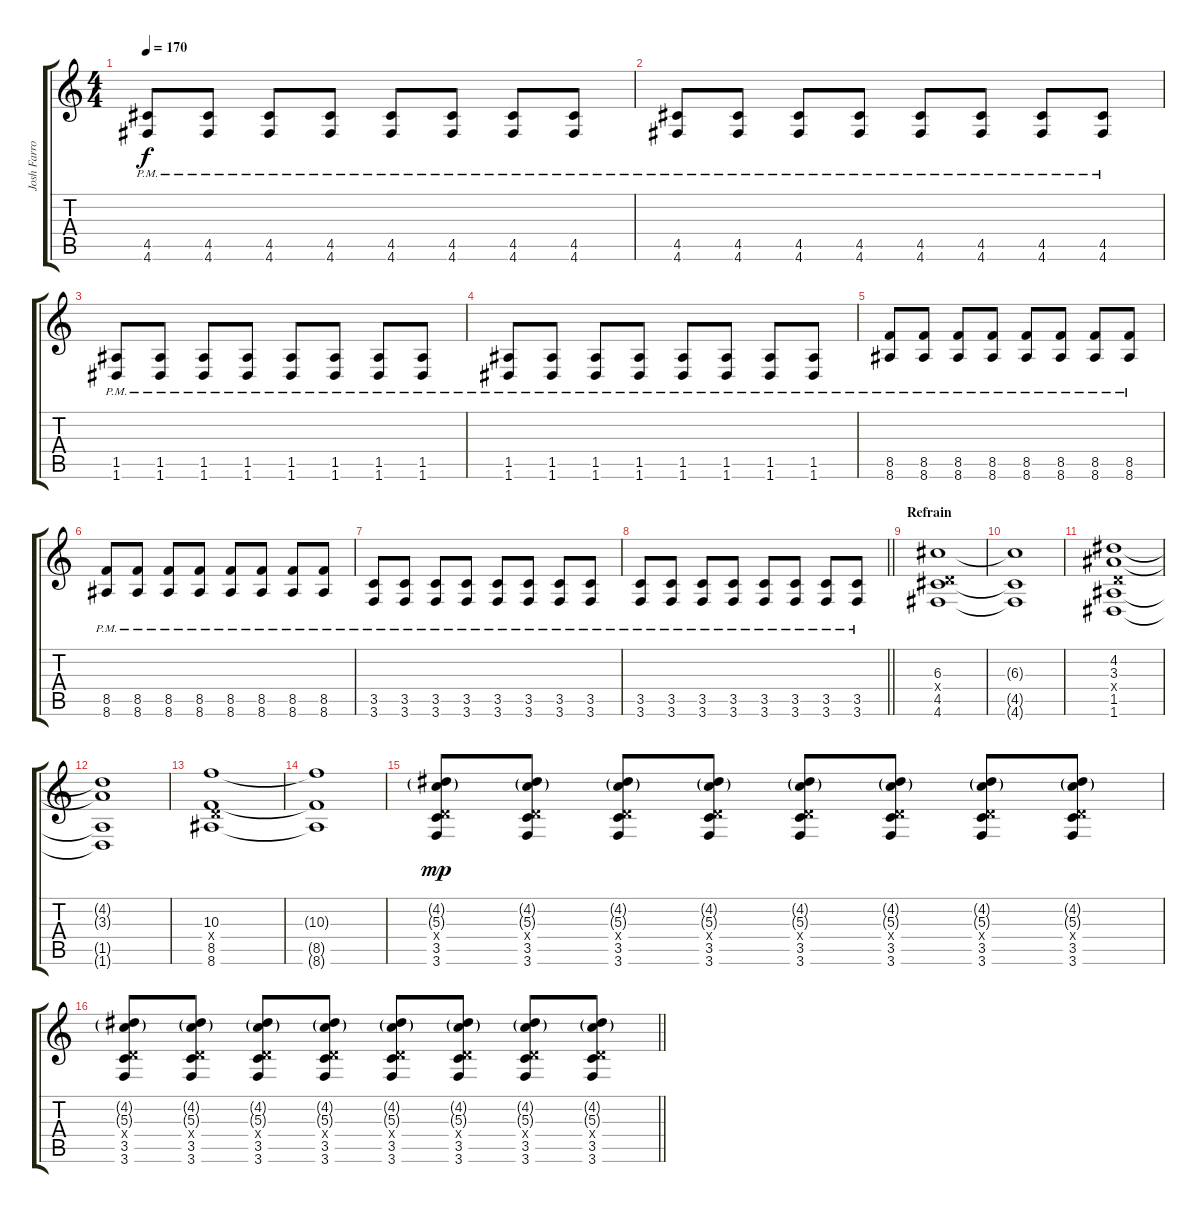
\track ("Josh Farro (Rhythm Guitar/Left)" "Josh Farro") {instrument distortionguitar}
\staff {score tabs}
\tuning (E4 B3 G3 D3 A2 D2) {hide}
\ts (4 4)
\tempo 170
\clef g2
\ks c
(4.5{pm} 4.6{pm}).8{dy f} (4.5{pm} 4.6{pm}).8 (4.5{pm} 4.6{pm}).8 (4.5{pm} 4.6{pm}).8 (4.5{pm} 4.6{pm}).8 (4.5{pm} 4.6{pm}).8 (4.5{pm} 4.6{pm}).8 (4.5{pm} 4.6{pm}).8 |
(4.5{pm} 4.6{pm}).8 (4.5{pm} 4.6{pm}).8 (4.5{pm} 4.6{pm}).8 (4.5{pm} 4.6{pm}).8 (4.5{pm} 4.6{pm}).8 (4.5{pm} 4.6{pm}).8 (4.5{pm} 4.6{pm}).8 (4.5{pm} 4.6{pm}).8 |
(1.5{pm} 1.6{pm}).8 (1.5{pm} 1.6{pm}).8 (1.5{pm} 1.6{pm}).8 (1.5{pm} 1.6{pm}).8 (1.5{pm} 1.6{pm}).8 (1.5{pm} 1.6{pm}).8 (1.5{pm} 1.6{pm}).8 (1.5{pm} 1.6{pm}).8 |
(1.5{pm} 1.6{pm}).8 (1.5{pm} 1.6{pm}).8 (1.5{pm} 1.6{pm}).8 (1.5{pm} 1.6{pm}).8 (1.5{pm} 1.6{pm}).8 (1.5{pm} 1.6{pm}).8 (1.5{pm} 1.6{pm}).8 (1.5{pm} 1.6{pm}).8 |
(8.5{pm} 8.6{pm}).8 (8.5{pm} 8.6{pm}).8 (8.5{pm} 8.6{pm}).8 (8.5{pm} 8.6{pm}).8 (8.5{pm} 8.6{pm}).8 (8.5{pm} 8.6{pm}).8 (8.5{pm} 8.6{pm}).8 (8.5{pm} 8.6{pm}).8 |
(8.5{pm} 8.6{pm}).8 (8.5{pm} 8.6{pm}).8 (8.5{pm} 8.6{pm}).8 (8.5{pm} 8.6{pm}).8 (8.5{pm} 8.6{pm}).8 (8.5{pm} 8.6{pm}).8 (8.5{pm} 8.6{pm}).8 (8.5{pm} 8.6{pm}).8 |
(3.5{pm} 3.6{pm}).8 (3.5{pm} 3.6{pm}).8 (3.5{pm} 3.6{pm}).8 (3.5{pm} 3.6{pm}).8 (3.5{pm} 3.6{pm}).8 (3.5{pm} 3.6{pm}).8 (3.5{pm} 3.6{pm}).8 (3.5{pm} 3.6{pm}).8 |
\barLineRight lightlight
(3.5{pm} 3.6{pm}).8 (3.5{pm} 3.6{pm}).8 (3.5{pm} 3.6{pm}).8 (3.5{pm} 3.6{pm}).8 (3.5{pm} 3.6{pm}).8 (3.5{pm} 3.6{pm}).8 (3.5{pm} 3.6{pm}).8 (3.5{pm} 3.6{pm}).8 |
\section ("" "Refrain")
(6.3 0.4{x} 4.5 4.6).1 |
(6.3{t} 4.5{t} 4.6{t}).1 |
(4.2 3.3 0.4{x} 1.5 1.6).1 |
(4.2{t} 3.3{t} 1.5{t} 1.6{t}).1 |
(10.3 0.4{x} 8.5 8.6).1 |
(10.3{t} 8.5{t} 8.6{t}).1 |
(4.2{g} 5.3{g} 0.4{x} 3.5 3.6).8{dy mp} (4.2{g} 5.3{g} 0.4{x} 3.5 3.6).8 (4.2{g} 5.3{g} 0.4{x} 3.5 3.6).8 (4.2{g} 5.3{g} 0.4{x} 3.5 3.6).8 (4.2{g} 5.3{g} 0.4{x} 3.5 3.6).8 (4.2{g} 5.3{g} 0.4{x} 3.5 3.6).8 (4.2{g} 5.3{g} 0.4{x} 3.5 3.6).8 (4.2{g} 5.3{g} 0.4{x} 3.5 3.6).8 |
\barLineRight lightlight
(4.2{g} 5.3{g} 0.4{x} 3.5 3.6).8 (4.2{g} 5.3{g} 0.4{x} 3.5 3.6).8 (4.2{g} 5.3{g} 0.4{x} 3.5 3.6).8 (4.2{g} 5.3{g} 0.4{x} 3.5 3.6).8 (4.2{g} 5.3{g} 0.4{x} 3.5 3.6).8 (4.2{g} 5.3{g} 0.4{x} 3.5 3.6).8 (4.2{g} 5.3{g} 0.4{x} 3.5 3.6).8 (4.2{g} 5.3{g} 0.4{x} 3.5 3.6).8
